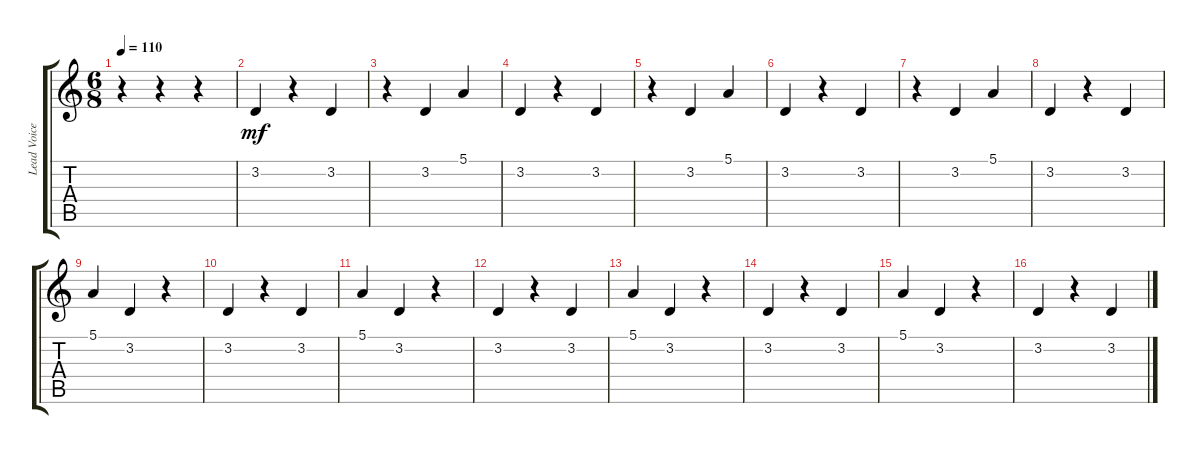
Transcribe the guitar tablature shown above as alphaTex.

\track ("Lead Voice" "Lead Voice") {instrument choiraahs}
\staff {score tabs}
\tuning (E4 B3 G3 D3 A2 E2) {hide}
\ts (6 8)
\tempo 110
\clef g2
\ks c
r.4{dy f} r.4 r.4 |
3.2.4{dy mf} r.4 3.2.4 |
r.4 3.2.4 5.1.4 |
3.2.4 r.4 3.2.4 |
r.4 3.2.4 5.1.4 |
3.2.4 r.4 3.2.4 |
r.4 3.2.4 5.1.4 |
3.2.4 r.4 3.2.4 |
5.1.4 3.2.4 r.4 |
3.2.4 r.4 3.2.4 |
5.1.4 3.2.4 r.4 |
3.2.4 r.4 3.2.4 |
5.1.4 3.2.4 r.4 |
3.2.4 r.4 3.2.4 |
5.1.4 3.2.4 r.4 |
3.2.4 r.4 3.2.4
